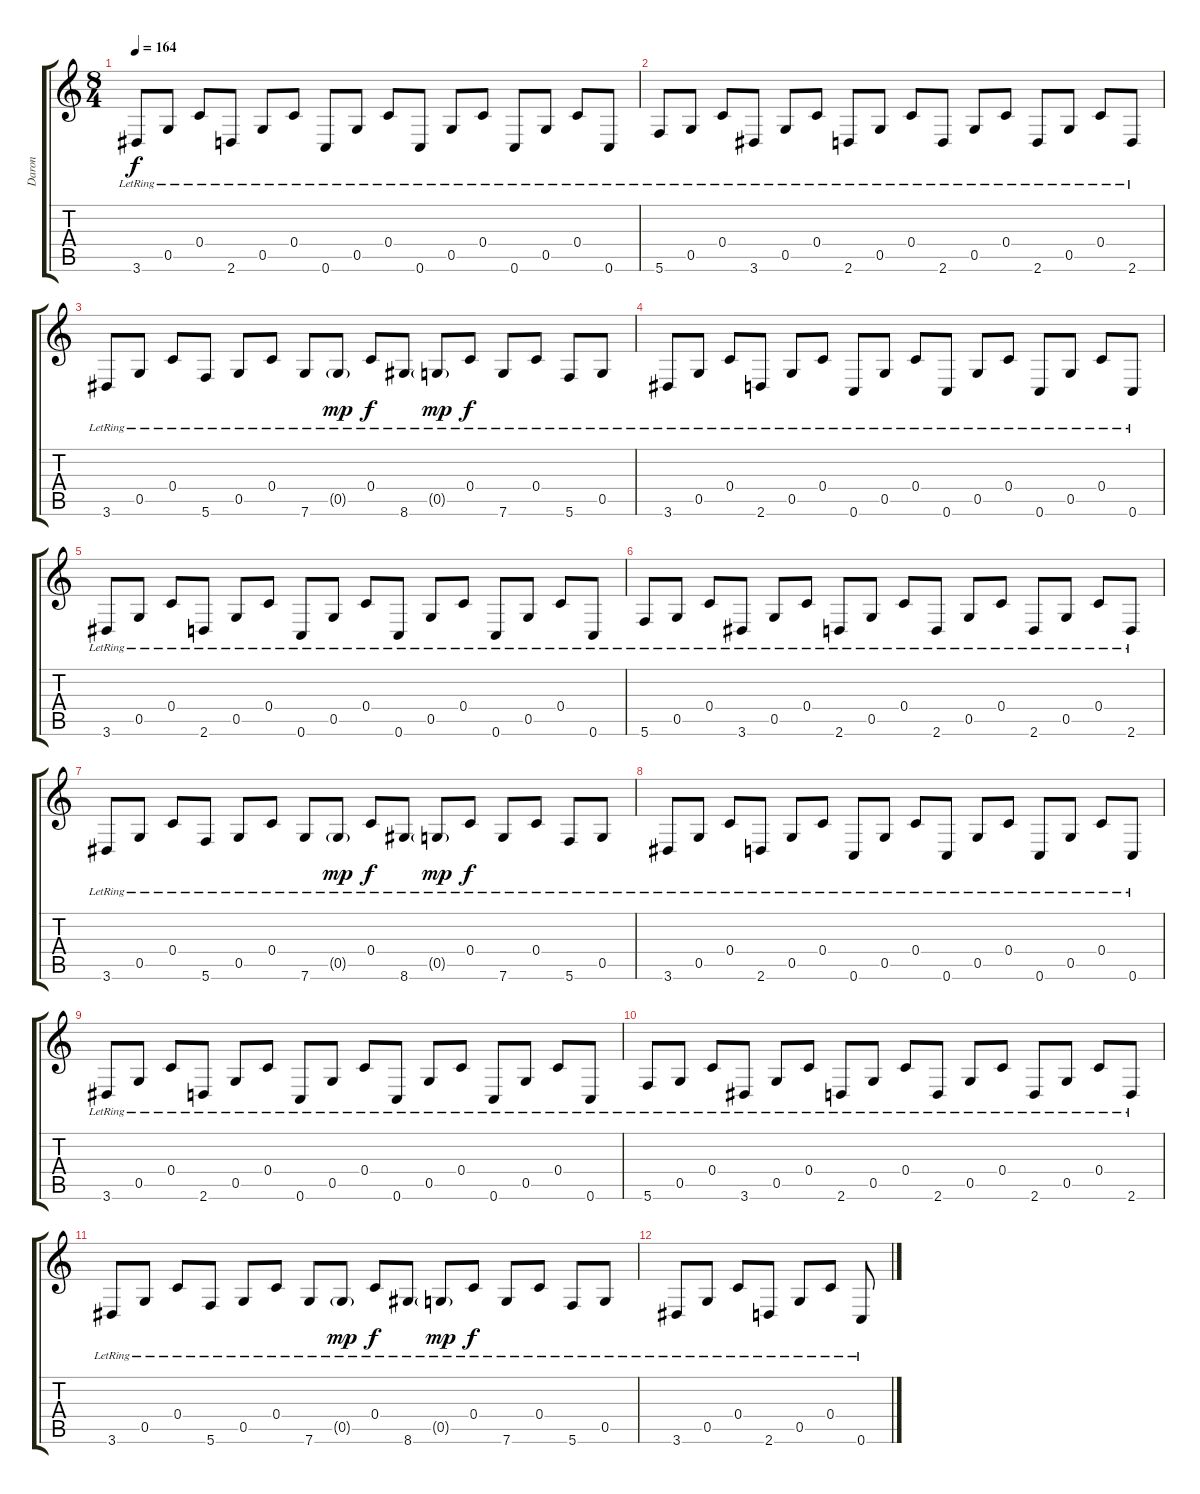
\track ("Daron" "Daron") {instrument electricguitarclean}
\staff {score tabs}
\tuning (D4 A3 F3 C3 G2 C2) {hide}
\ts (8 4)
\tempo 164
\clef g2
\ks c
3.6{lr}.8{dy f} 0.5{lr}.8 0.4{lr}.8 2.6{lr}.8 0.5{lr}.8 0.4{lr}.8 0.6{lr}.8 0.5{lr}.8 0.4{lr}.8 0.6{lr}.8 0.5{lr}.8 0.4{lr}.8 0.6{lr}.8 0.5{lr}.8 0.4{lr}.8 0.6{lr}.8 |
5.6{lr}.8 0.5{lr}.8 0.4{lr}.8 3.6{lr}.8 0.5{lr}.8 0.4{lr}.8 2.6{lr}.8 0.5{lr}.8 0.4{lr}.8 2.6{lr}.8 0.5{lr}.8 0.4{lr}.8 2.6{lr}.8 0.5{lr}.8 0.4{lr}.8 2.6{lr}.8 |
3.6{lr}.8 0.5{lr}.8 0.4{lr}.8 5.6{lr}.8 0.5{lr}.8 0.4{lr}.8 7.6{lr}.8 0.5{g lr}.8{dy mp} 0.4{lr}.8{dy f} 8.6{lr}.8 0.5{g lr}.8{dy mp} 0.4{lr}.8{dy f} 7.6{lr}.8 0.4{lr}.8 5.6{lr}.8 0.5{lr}.8 |
3.6{lr}.8 0.5{lr}.8 0.4{lr}.8 2.6{lr}.8 0.5{lr}.8 0.4{lr}.8 0.6{lr}.8 0.5{lr}.8 0.4{lr}.8 0.6{lr}.8 0.5{lr}.8 0.4{lr}.8 0.6{lr}.8 0.5{lr}.8 0.4{lr}.8 0.6{lr}.8 |
3.6{lr}.8 0.5{lr}.8 0.4{lr}.8 2.6{lr}.8 0.5{lr}.8 0.4{lr}.8 0.6{lr}.8 0.5{lr}.8 0.4{lr}.8 0.6{lr}.8 0.5{lr}.8 0.4{lr}.8 0.6{lr}.8 0.5{lr}.8 0.4{lr}.8 0.6{lr}.8 |
5.6{lr}.8 0.5{lr}.8 0.4{lr}.8 3.6{lr}.8 0.5{lr}.8 0.4{lr}.8 2.6{lr}.8 0.5{lr}.8 0.4{lr}.8 2.6{lr}.8 0.5{lr}.8 0.4{lr}.8 2.6{lr}.8 0.5{lr}.8 0.4{lr}.8 2.6{lr}.8 |
3.6{lr}.8 0.5{lr}.8 0.4{lr}.8 5.6{lr}.8 0.5{lr}.8 0.4{lr}.8 7.6{lr}.8 0.5{g lr}.8{dy mp} 0.4{lr}.8{dy f} 8.6{lr}.8 0.5{g lr}.8{dy mp} 0.4{lr}.8{dy f} 7.6{lr}.8 0.4{lr}.8 5.6{lr}.8 0.5{lr}.8 |
3.6{lr}.8 0.5{lr}.8 0.4{lr}.8 2.6{lr}.8 0.5{lr}.8 0.4{lr}.8 0.6{lr}.8 0.5{lr}.8 0.4{lr}.8 0.6{lr}.8 0.5{lr}.8 0.4{lr}.8 0.6{lr}.8 0.5{lr}.8 0.4{lr}.8 0.6{lr}.8 |
3.6{lr}.8 0.5{lr}.8 0.4{lr}.8 2.6{lr}.8 0.5{lr}.8 0.4{lr}.8 0.6{lr}.8 0.5{lr}.8 0.4{lr}.8 0.6{lr}.8 0.5{lr}.8 0.4{lr}.8 0.6{lr}.8 0.5{lr}.8 0.4{lr}.8 0.6{lr}.8 |
5.6{lr}.8 0.5{lr}.8 0.4{lr}.8 3.6{lr}.8 0.5{lr}.8 0.4{lr}.8 2.6{lr}.8 0.5{lr}.8 0.4{lr}.8 2.6{lr}.8 0.5{lr}.8 0.4{lr}.8 2.6{lr}.8 0.5{lr}.8 0.4{lr}.8 2.6{lr}.8 |
3.6{lr}.8 0.5{lr}.8 0.4{lr}.8 5.6{lr}.8 0.5{lr}.8 0.4{lr}.8 7.6{lr}.8 0.5{g lr}.8{dy mp} 0.4{lr}.8{dy f} 8.6{lr}.8 0.5{g lr}.8{dy mp} 0.4{lr}.8{dy f} 7.6{lr}.8 0.4{lr}.8 5.6{lr}.8 0.5{lr}.8 |
3.6{lr}.8 0.5{lr}.8 0.4{lr}.8 2.6{lr}.8 0.5{lr}.8 0.4{lr}.8 0.6{lr}.8
